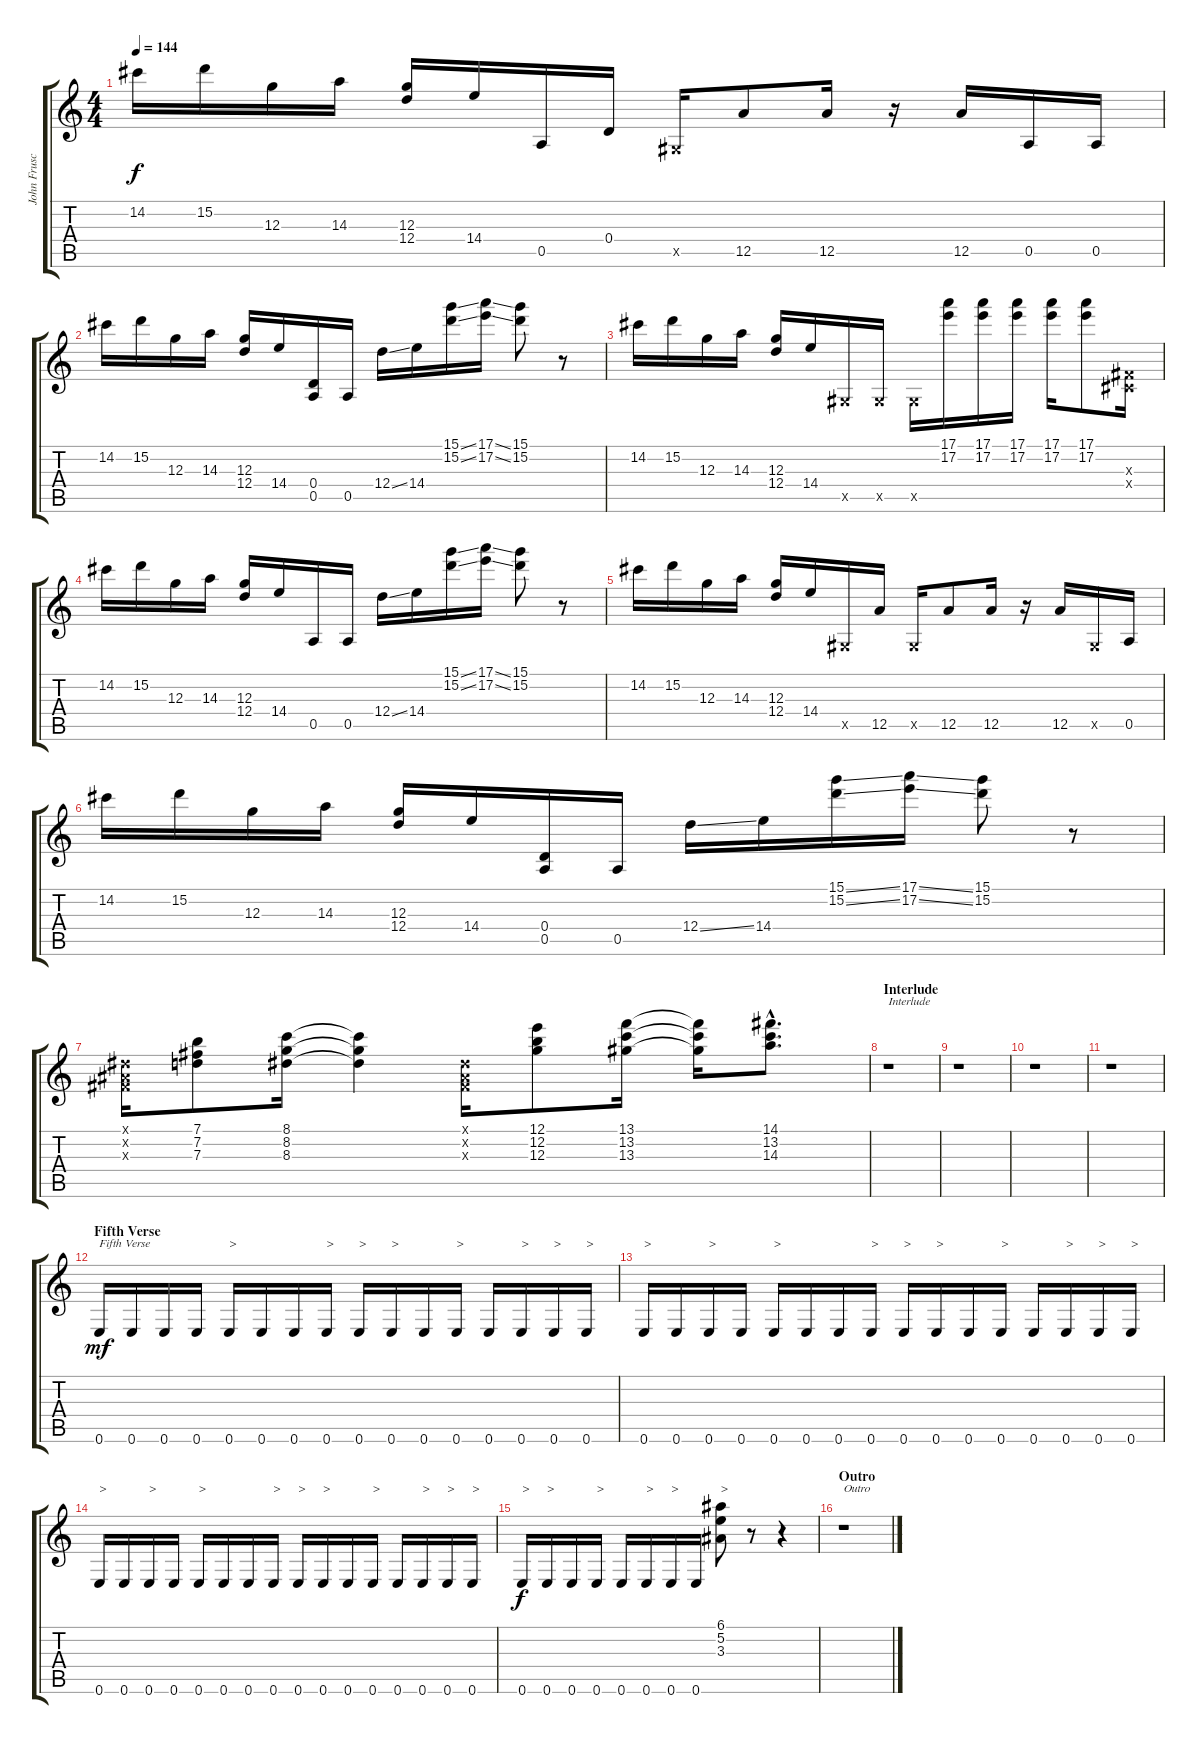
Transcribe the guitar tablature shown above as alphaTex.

\track ("John Frusciante" "John Frusc") {instrument electricguitarmuted}
\staff {score tabs}
\tuning (E4 B3 G3 D3 A2 E2) {hide}
\ts (4 4)
\tempo 144
\clef g2
\ks c
14.2.16{dy f} 15.2.16 12.3.16 14.3.16 (12.3 12.4).16 14.4.16 0.5.16{instrument electricguitarmuted} 0.4.16 -1.5{x}.16{instrument overdrivenguitar} 12.5.8 12.5.16 r.16 12.5.16 0.5.16 0.5.16 |
14.2.16 15.2.16 12.3.16 14.3.16 (12.3 12.4).16 14.4.16 (0.4 0.5).16{instrument electricguitarmuted} 0.5.16 12.4{ss}.16{instrument overdrivenguitar} 14.4.16 (15.1{ss} 15.2{ss}).16 (17.1{ss} 17.2{ss}).16 (15.1 15.2).8 r.8 |
14.2.16 15.2.16 12.3.16 14.3.16 (12.3 12.4).16 14.4.16 -1.5{x}.16 -1.5{x}.16 -1.5{x}.16 (17.1 17.2).16 (17.1 17.2).16 (17.1 17.2).16 (17.1 17.2).16 (17.1 17.2).8 (-1.3{x} -1.4{x}).16 |
14.2.16 15.2.16 12.3.16 14.3.16 (12.3 12.4).16 14.4.16 0.5.16{instrument electricguitarmuted} 0.5.16 12.4{ss}.16{instrument overdrivenguitar} 14.4.16 (15.1{ss} 15.2{ss}).16 (17.1{ss} 17.2{ss}).16 (15.1 15.2).8 r.8 |
14.2.16 15.2.16 12.3.16 14.3.16 (12.3 12.4).16 14.4.16 -1.5{x}.16 12.5.16 -1.5{x}.16 12.5.8 12.5.16 r.16 12.5.16 -1.5{x}.16 0.5.16 |
14.2.16 15.2.16 12.3.16 14.3.16 (12.3 12.4).16 14.4.16 (0.4 0.5).16{instrument electricguitarmuted} 0.5.16 12.4{ss}.16{instrument overdrivenguitar} 14.4.16 (15.1{ss} 15.2{ss}).16 (17.1{ss} 17.2{ss}).16 (15.1 15.2).8 r.8 |
(-1.1{x} -1.2{x} -1.3{x}).16 (7.1 7.2 7.3).8 (8.1 8.2 8.3).16 (8.1{t} 8.2{t} 8.3{t}).4 (-1.1{x} -1.2{x} -1.3{x}).16 (12.1 12.2 12.3).8 (13.1 13.2 13.3).16 (13.1{t} 13.2{t} 13.3{t}).16 (14.1{hac} 13.2{hac} 14.3{hac}).8{d} |
\section ("" "Interlude")
r.1{txt "Interlude"} |
r.1 |
r.1 |
r.1 |
\section ("" "Fifth Verse")
0.6.16{txt "Fifth Verse" dy mf} 0.6.16 0.6.16 0.6.16 0.6.16{txt ">"} 0.6.16 0.6.16 0.6.16{txt ">"} 0.6.16{txt ">"} 0.6.16{txt ">"} 0.6.16 0.6.16{txt ">"} 0.6.16 0.6.16{txt ">"} 0.6.16{txt ">"} 0.6.16{txt ">"} |
0.6.16{txt ">"} 0.6.16 0.6.16{txt ">"} 0.6.16 0.6.16{txt ">"} 0.6.16 0.6.16 0.6.16{txt ">"} 0.6.16{txt ">"} 0.6.16{txt ">"} 0.6.16 0.6.16{txt ">"} 0.6.16 0.6.16{txt ">"} 0.6.16{txt ">"} 0.6.16{txt ">"} |
0.6.16{txt ">"} 0.6.16 0.6.16{txt ">"} 0.6.16 0.6.16{txt ">"} 0.6.16 0.6.16 0.6.16{txt ">"} 0.6.16{txt ">"} 0.6.16{txt ">"} 0.6.16 0.6.16{txt ">"} 0.6.16 0.6.16{txt ">"} 0.6.16{txt ">"} 0.6.16{txt ">"} |
0.6.16{txt ">" dy f} 0.6.16{txt ">"} 0.6.16 0.6.16{txt ">"} 0.6.16 0.6.16{txt ">"} 0.6.16{txt ">"} 0.6.16 (6.1 5.2 3.3).8{txt ">" instrument overdrivenguitar} r.8 r.4 |
\section ("" "Outro")
r.1{txt "Outro"}
